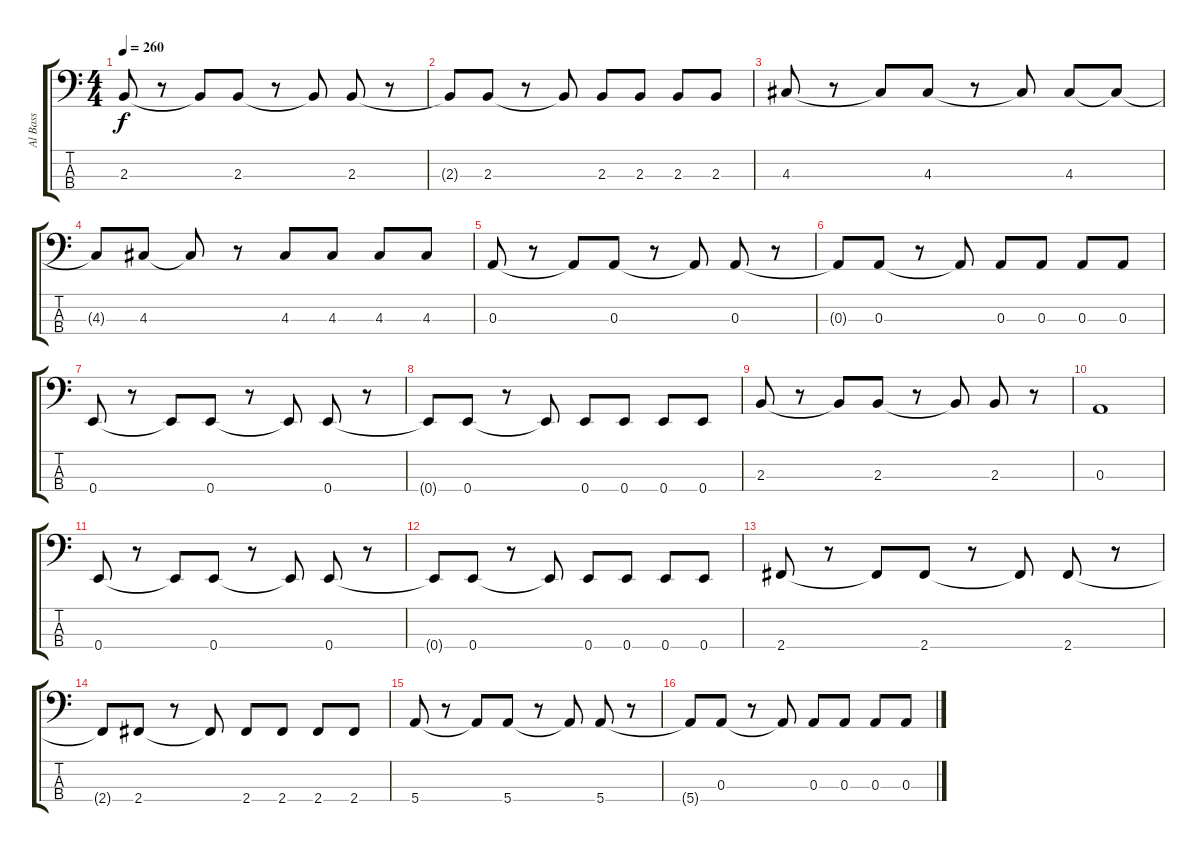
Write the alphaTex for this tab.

\track ("Al Bass" "Al Bass") {instrument electricbasspick}
\staff {score tabs}
\tuning (G2 D2 A1 E1) {hide}
\ts (4 4)
\tempo 260
\clef f4
\ks c
2.3.8{dy f} r.8 2.3{t}.8 2.3.8 r.8 2.3{t}.8 2.3.8 r.8 |
2.3{t}.8 2.3.8 r.8 2.3{t}.8 2.3.8 2.3.8 2.3.8 2.3.8 |
4.3.8 r.8 4.3{t}.8 4.3.8 r.8 4.3{t}.8 4.3.8 4.3{t}.8 |
4.3{t}.8 4.3.8 4.3{t}.8 r.8 4.3.8 4.3.8 4.3.8 4.3.8 |
0.3.8 r.8 0.3{t}.8 0.3.8 r.8 0.3{t}.8 0.3.8 r.8 |
0.3{t}.8 0.3.8 r.8 0.3{t}.8 0.3.8 0.3.8 0.3.8 0.3.8 |
0.4.8 r.8 0.4{t}.8 0.4.8 r.8 0.4{t}.8 0.4.8 r.8 |
0.4{t}.8 0.4.8 r.8 0.4{t}.8 0.4.8 0.4.8 0.4.8 0.4.8 |
2.3.8 r.8 2.3{t}.8 2.3.8 r.8 2.3{t}.8 2.3.8 r.8 |
0.3.1 |
0.4.8 r.8 0.4{t}.8 0.4.8 r.8 0.4{t}.8 0.4.8 r.8 |
0.4{t}.8 0.4.8 r.8 0.4{t}.8 0.4.8 0.4.8 0.4.8 0.4.8 |
2.4.8 r.8 2.4{t}.8 2.4.8 r.8 2.4{t}.8 2.4.8 r.8 |
2.4{t}.8 2.4.8 r.8 2.4{t}.8 2.4.8 2.4.8 2.4.8 2.4.8 |
5.4.8 r.8 5.4{t}.8 5.4.8 r.8 5.4{t}.8 5.4.8 r.8 |
5.4{t}.8 0.3.8 r.8 0.3{t}.8 0.3.8 0.3.8 0.3.8 0.3.8
